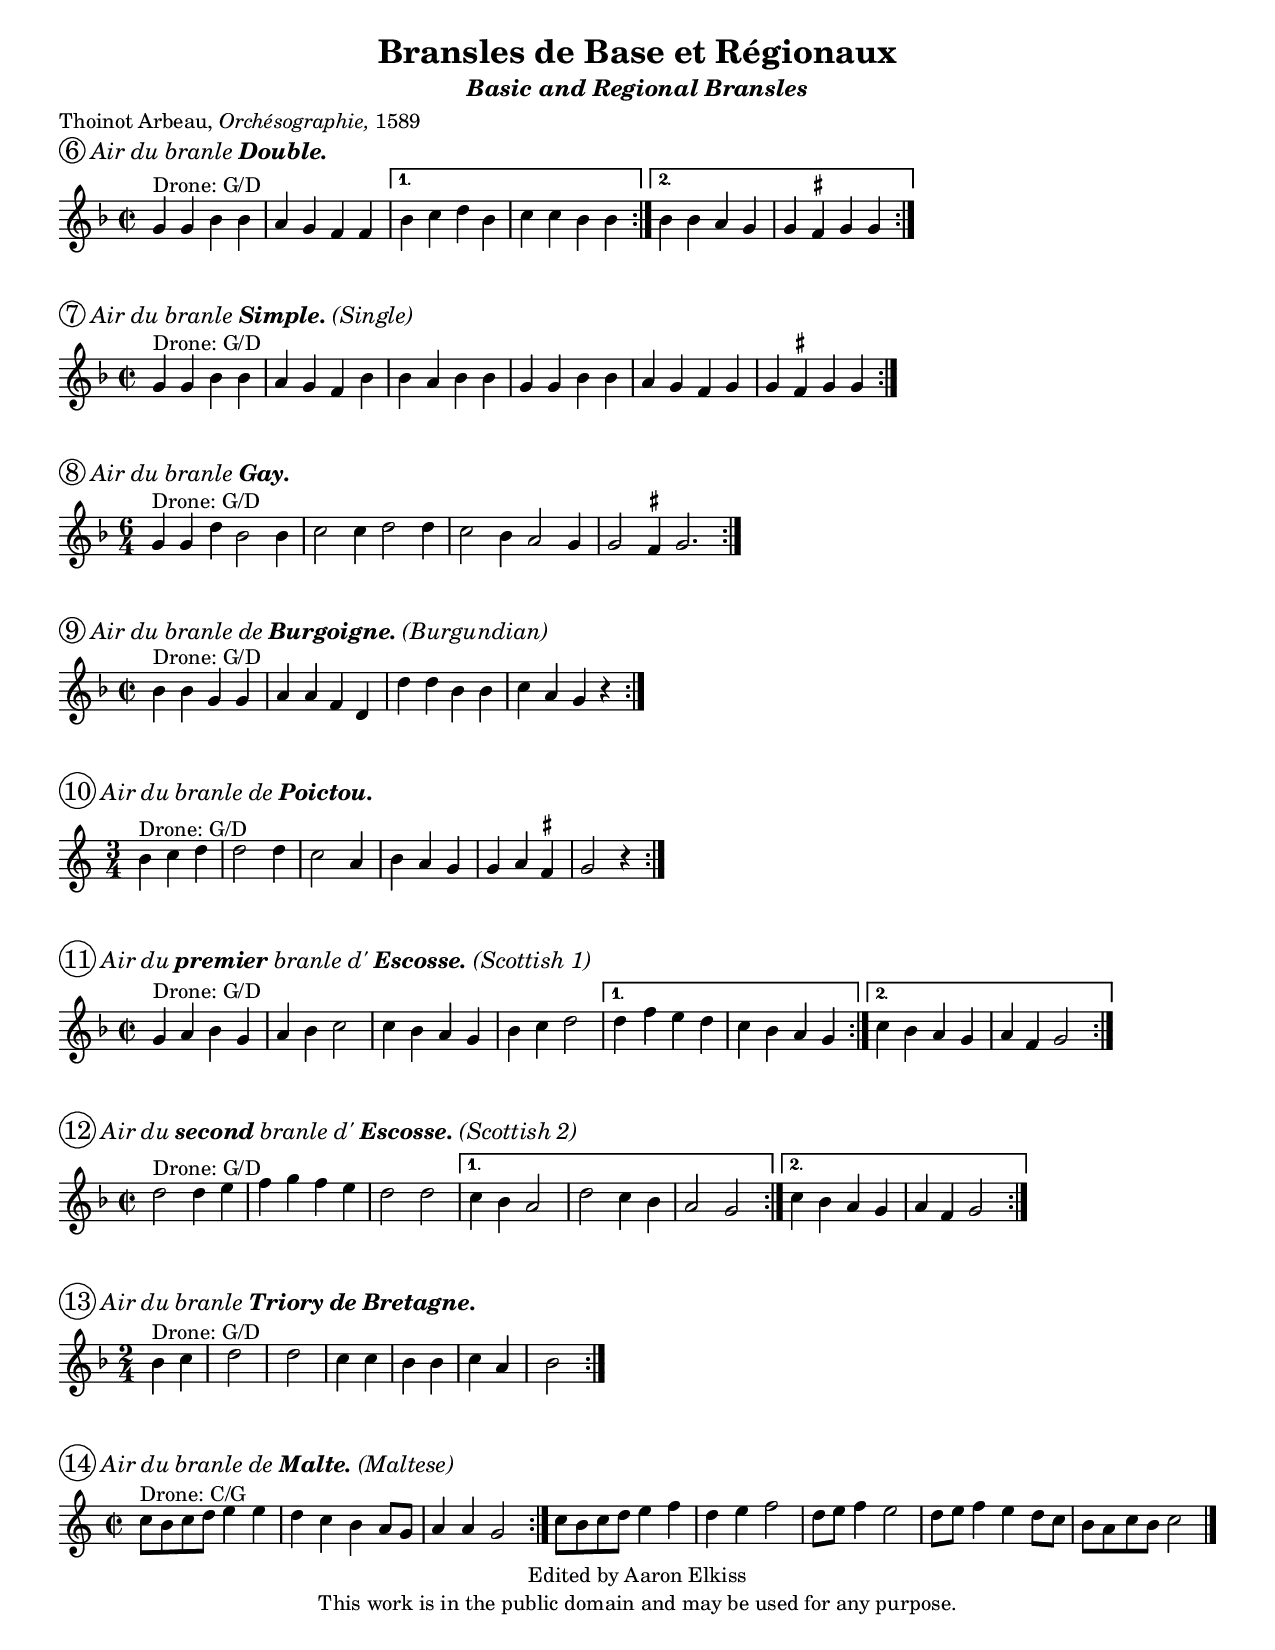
\include "include/pp_functions.ly"
#(set-global-staff-size 18)
\include "english.ly"
#(set-default-paper-size "letter")


\book {

  \header{
    title = "Bransles de Base et Régionaux"
    subtitle = \markup \italic "Basic and Regional Bransles"
    poet = \arbeauSource
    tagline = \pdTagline
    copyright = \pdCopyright
  }

  % Double
  \score {
    \new Staff \relative c'' {
      \time 2/2
      \key g \dorian
      \set suggestAccidentals = ##t
      \repeat volta 2 {
        g4^\markup{Drone: G/D} g bf bf | a g f f 
      }
      \alternative {
        {bf c d bf | c c bf bf }
        {bf bf a g | g fs g g \bar ":|." }
      }

      \set suggestAccidentals = ##f
    }


    \header { piece = \markup { \huge \circle  6 \large \italic {  Air du branle \bold{Double.} } }  }
    \layout { indent = 0\mm }
  }
  % Single
  \score {
    \new Staff \relative c'' {
      \time 2/2
      \key g \dorian
      \set suggestAccidentals = ##t

      g4^\markup{Drone: G/D} g4 bf bf | a g f bf | bf a bf bf
      g4 g4 bf bf | a g f g | g fs g g \bar ":|." 
      \set suggestAccidentals = ##f
    }

    \header { piece = \markup { \huge \circle  7 \large \italic {  Air du branle \bold{Simple.} (Single) } } }
    \layout { indent = 0\mm }
  }


  % Gay
  \score {
    \new Staff \relative c'' {
      \set suggestAccidentals = ##t
      \time 6/4
      \key g \dorian
      \repeat volta 2 {
        g4^\markup{Drone: G/D} g d' bf2 bf4 | c2 c4 d2 d4 | c2 bf4 a2 g4 | g2 fs4 g2.
      }
      \set suggestAccidentals = ##f
    }
    \header { piece = \markup { \huge \circle  8 \large \italic {  Air du branle \bold{Gay.} } } }
    \layout { indent = 0\mm }

  }

  % Burgundian
  \score {
    \new Staff \relative c'' {
      \time 2/2
      \key f \major
      \repeat volta 2 {
        bf4^\markup{Drone: G/D} bf g g | a a f d | d' d bf bf | c a g r4 | 
      }
    }

    \header { piece = \markup { \huge \circle  9 \large \italic {  Air du branle de \bold{Burgoigne.} (Burgundian) } } }
    \layout { indent = 0\mm }
  }


  % Poictou
  \score {
    \new Staff \relative c'' {
      \time 3/4
      \key c \major
      \repeat volta 2 {
        \set suggestAccidentals = ##t
        b4^\markup{Drone: G/D} c d d2 d4 c2 a4 b a g g a fs g2 r4
        \set suggestAccidentals = ##f
      }
    }
    \header { piece = \markup { \huge \circle  10 \large \italic {  Air du branle de \bold{Poictou.} } } }
    \layout { indent = 0\mm }

  }

  % scotch 1
  \score {
    \new Staff \relative c'' {
      \time 2/2
      \key f \major
      \repeat volta 2 {
        g4^\markup{Drone: G/D} a bf g a bf c2 | c4 bf a g bf c d2 | 

      }
      \alternative {
        { d4 f e d c bf a g}
        { c4 bf a g a f g2 \bar ":|." }
      }
    }



    \header { piece = \markup { \huge \circle 11 \large \italic {  Air du \bold{premier} branle d'\bold{Escosse.} (Scottish 1)} } }
    \layout { indent = 0\mm }
  }

  % scotch 2
  \score {
    \new Staff \relative c'' {
      \time 2/2
      \key f \major
      \repeat volta 2 {
        d2^\markup{Drone: G/D} d4 e  | f g f e | d2 d2 |  
      }
      \alternative {
        { c4 bf a2 | d c4 bf a2 g | }
        { c4 bf a g a f g2 \bar ":|." }
      }
    }
    \header { piece = \markup { \huge \circle 12 \large \italic {  Air du \bold{second} branle d'\bold{Escosse.} (Scottish 2)} } }
    \layout { indent = 0\mm }
  }


  % Brittany
  \score {
    \new Staff \relative c'' {
      \time 2/4 
      \key g \dorian
      \repeat volta 2 {
        \partial 2
        bf4^\markup{Drone: G/D} c d2 d2 c4 c bf bf c a bf2
      }
    }
    \header { piece = \markup { \huge \circle 13 \large \italic {  Air du branle \bold{Triory de Bretagne.} } } }
    \layout { indent = 0\mm }

  }
  % maltese
  \score {
    \new Staff \transpose f g \relative c'' {
      \time 2/2
      \key bf \major
      \repeat volta 2 {
        bf8^\markup{Drone: C/G} a bf c  d4 d4 |  c4 bf  a4 g8 f | g4 g4  f2
      }
      %      \repeat volta 2 {
        bf8 a bf8 c  d4 ef | c d  ef2 | c8 d ef4  d2 | c8 d ef4  d4 c8 bf | a g bf a bf2
        \bar "|."
        %      }
      }


      \header { piece = \markup { \huge \circle 14 \large \italic {  Air du branle de \bold{Malte.} (Maltese)} } }
      \layout { indent = 0\mm }
    }
  }
  \version "2.10.10"  % necessary for upgrading to future LilyPond versions.

